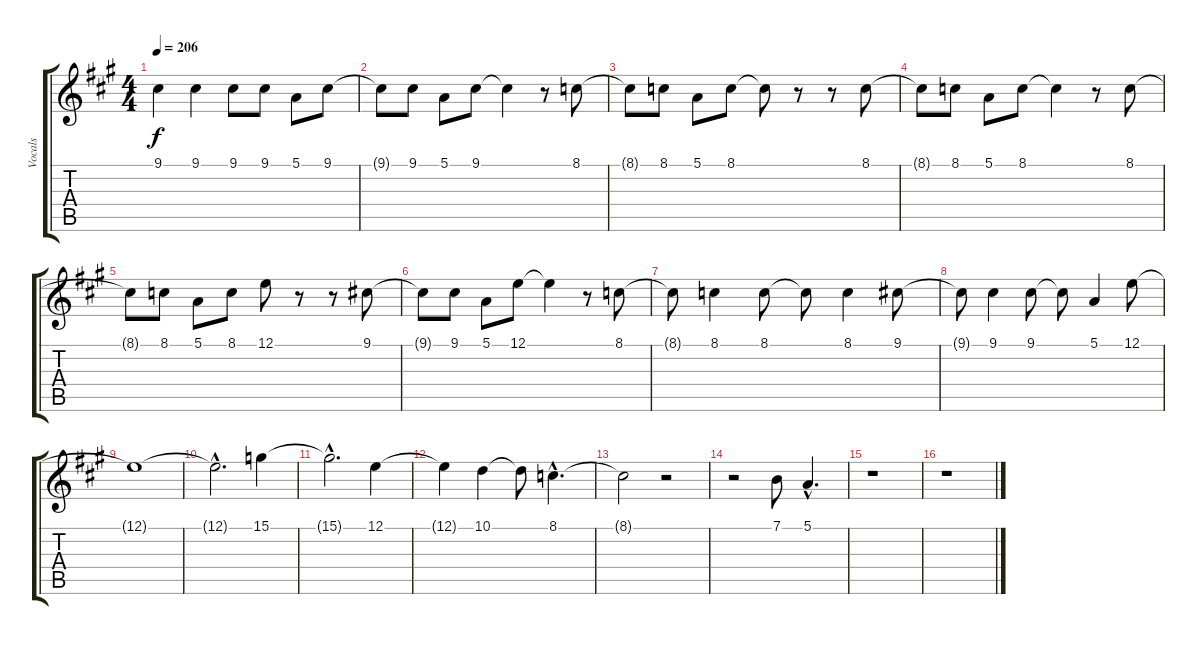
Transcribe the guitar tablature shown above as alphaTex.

\track ("Vocals" "Vocals") {instrument lead6voice}
\staff {score tabs}
\tuning (E4 B3 G3 D3 A2 E2) {hide}
\ts (4 4)
\tempo 206
\clef g2
\ks a
9.1.4{dy f instrument lead6voice} 9.1.4 9.1.8 9.1.8 5.1.8 9.1.8 |
9.1{t}.8 9.1.8 5.1.8 9.1.8 9.1{t}.4 r.8 8.1.8 |
8.1{t}.8 8.1.8 5.1.8 8.1.8 8.1{t}.8 r.8 r.8 8.1.8 |
8.1{t}.8 8.1.8 5.1.8 8.1.8 8.1{t}.4 r.8 8.1.8 |
8.1{t}.8 8.1.8 5.1.8 8.1.8 12.1.8 r.8 r.8 9.1.8 |
9.1{t}.8 9.1.8 5.1.8 12.1.8 12.1{t}.4 r.8 8.1.8 |
8.1{t}.8 8.1.4 8.1.8 8.1{t}.8 8.1.4 9.1.8 |
9.1{t}.8 9.1.4 9.1.8 9.1{t}.8 5.1.4 12.1.8 |
12.1{t}.1 |
12.1{hac t}.2{d} 15.1.4 |
15.1{hac t}.2{d} 12.1.4 |
12.1{t}.4 10.1.4 10.1{t}.8 8.1{hac}.4{d} |
8.1{t}.2 r.2 |
r.2 7.1.8 5.1{hac}.4{d} |
r.1 |
r.1
